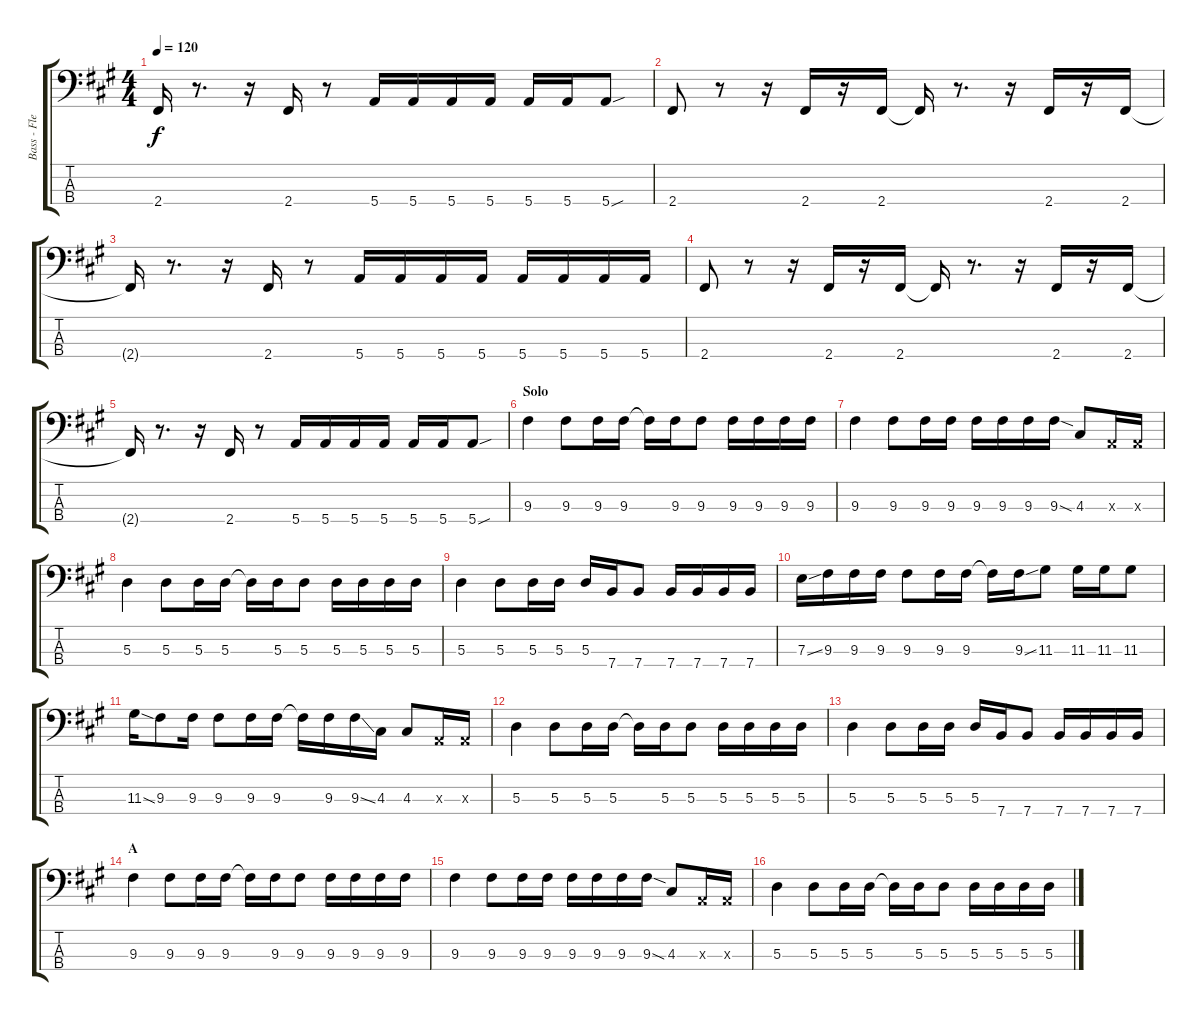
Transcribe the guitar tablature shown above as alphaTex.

\track ("Bass - Flea" "Bass - Fle") {instrument electricbassfinger}
\staff {score tabs}
\tuning (G2 D2 A1 E1) {hide}
\ts (4 4)
\tempo 120
\clef f4
\ks f#minor
2.4{t}.16{dy f} r.8{d} r.16 2.4.16 r.8 5.4.16 5.4.16 5.4.16 5.4.16 5.4.16 5.4.16 5.4{sou}.8 |
2.4.8 r.8 r.16 2.4.16 r.16 2.4.16 2.4{t}.16 r.8{d} r.16 2.4.16 r.16 2.4.16 |
2.4{t}.16 r.8{d} r.16 2.4.16 r.8 5.4.16 5.4.16 5.4.16 5.4.16 5.4.16 5.4.16 5.4.16 5.4.16 |
2.4.8 r.8 r.16 2.4.16 r.16 2.4.16 2.4{t}.16 r.8{d} r.16 2.4.16 r.16 2.4.16 |
2.4{t}.16 r.8{d} r.16 2.4.16 r.8 5.4.16 5.4.16 5.4.16 5.4.16 5.4.16 5.4.16 5.4{sou}.8 |
\section ("" "Solo")
9.3.4 9.3.8 9.3.16 9.3.16 9.3{t}.16 9.3.16 9.3.8 9.3.16 9.3.16 9.3.16 9.3.16 |
9.3.4 9.3.8 9.3.16 9.3.16 9.3.16 9.3.16 9.3.16 9.3{sod}.16 4.3.8 0.3{x}.16 0.3{x}.16 |
5.3.4 5.3.8 5.3.16 5.3.16 5.3{t}.16 5.3.16 5.3.8 5.3.16 5.3.16 5.3.16 5.3.16 |
5.3.4 5.3.8 5.3.16 5.3.16 5.3.16 7.4.16 7.4.8 7.4.16 7.4.16 7.4.16 7.4.16 |
7.3{ss}.16 9.3.16 9.3.16 9.3.16 9.3.8 9.3.16 9.3.16 9.3{t}.16 9.3{ss}.16 11.3.8 11.3.16 11.3.16 11.3.8 |
11.3{ss}.16 9.3.8 9.3.16 9.3.8 9.3.16 9.3.16 9.3{t}.16 9.3.16 9.3{ss}.16 4.3.16 4.3.8 0.3{x}.16 0.3{x}.16 |
5.3.4 5.3.8 5.3.16 5.3.16 5.3{t}.16 5.3.16 5.3.8 5.3.16 5.3.16 5.3.16 5.3.16 |
5.3.4 5.3.8 5.3.16 5.3.16 5.3.16 7.4.16 7.4.8 7.4.16 7.4.16 7.4.16 7.4.16 |
\section ("" "A")
9.3.4 9.3.8 9.3.16 9.3.16 9.3{t}.16 9.3.16 9.3.8 9.3.16 9.3.16 9.3.16 9.3.16 |
9.3.4 9.3.8 9.3.16 9.3.16 9.3.16 9.3.16 9.3.16 9.3{sod}.16 4.3.8 0.3{x}.16 0.3{x}.16 |
5.3.4 5.3.8 5.3.16 5.3.16 5.3{t}.16 5.3.16 5.3.8 5.3.16 5.3.16 5.3.16 5.3.16
